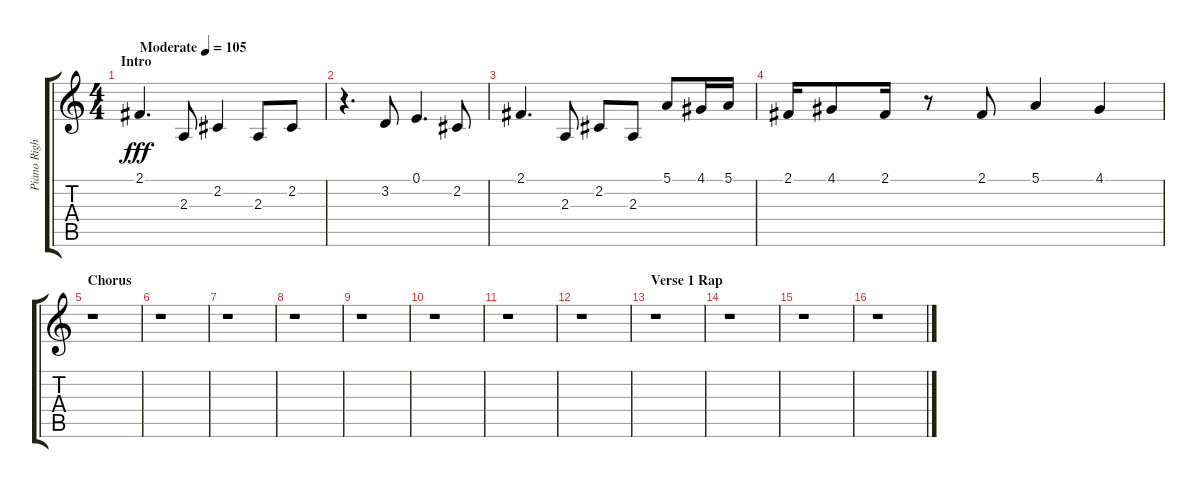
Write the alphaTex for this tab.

\track ("Piano Right Hand" "Piano Righ") {instrument brightacousticpiano}
\staff {score tabs}
\tuning (E4 B3 G3 D3 A2 E2) {hide}
\ts (4 4)
\section ("" "Intro")
\tempo (105 "Moderate")
\clef g2
\ks c
2.1.4{d dy fff instrument brightacousticpiano} 2.3.8 2.2.4 2.3.8 2.2.8 |
r.4{d} 3.2.8 0.1.4{d} 2.2.8 |
2.1.4{d} 2.3.8 2.2.8 2.3.8 5.1.8 4.1.16 5.1.16 |
2.1.16 4.1.8 2.1.16 r.8 2.1.8 5.1.4 4.1.4 |
\section ("" "Chorus")
r.1 |
r.1 |
r.1 |
r.1 |
r.1 |
r.1 |
r.1 |
r.1 |
\section ("" "Verse 1 Rap")
r.1 |
r.1 |
r.1 |
r.1
